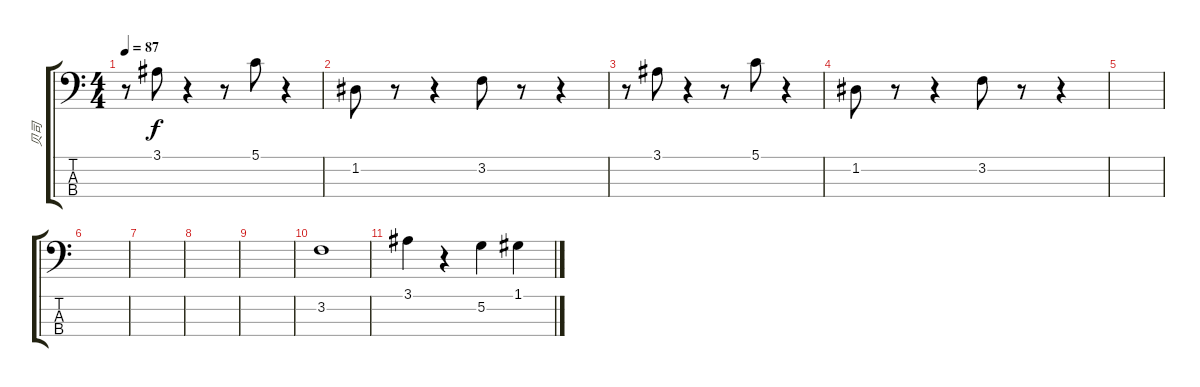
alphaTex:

\track ("贝司" "贝司") {instrument acousticguitarnylon}
\staff {score tabs}
\tuning (G2 D2 A1 E1) {hide}
\ts (4 4)
\tempo 87
\clef f4
\ks c
r.8{dy f} 3.1.8 r.4 r.8 5.1.8 r.4 |
1.2.8 r.8 r.4 3.2.8 r.8 r.4 |
r.8 3.1.8 r.4 r.8 5.1.8 r.4 |
1.2.8 r.8 r.4 3.2.8 r.8 r.4 |
|
|
|
|
|
3.2.1 |
3.1.4 r.4 5.2.4 1.1.4
